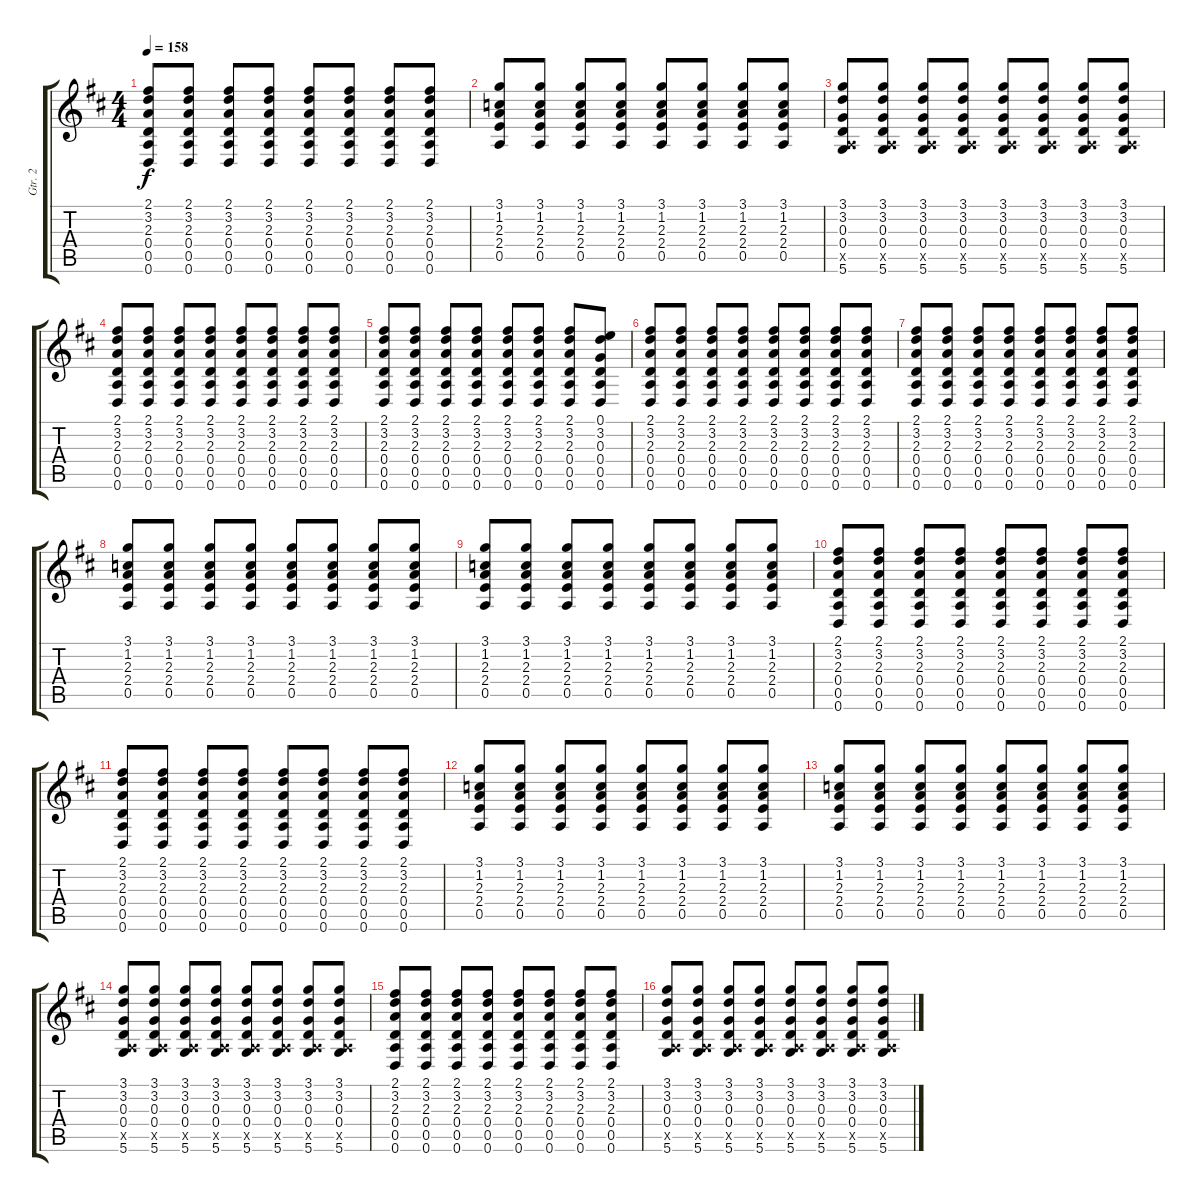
\track ("Gtr. 2" "Gtr. 2") {instrument distortionguitar}
\staff {score tabs}
\tuning (E4 B3 G3 D3 A2 D2) {hide}
\ts (4 4)
\tempo 158
\clef g2
\ks d
(2.1 3.2 2.3 0.4 0.5 0.6).8{dy f} (2.1 3.2 2.3 0.4 0.5 0.6).8 (2.1 3.2 2.3 0.4 0.5 0.6).8 (2.1 3.2 2.3 0.4 0.5 0.6).8 (2.1 3.2 2.3 0.4 0.5 0.6).8 (2.1 3.2 2.3 0.4 0.5 0.6).8 (2.1 3.2 2.3 0.4 0.5 0.6).8 (2.1 3.2 2.3 0.4 0.5 0.6).8 |
(3.1 1.2 2.3 2.4 0.5).8 (3.1 1.2 2.3 2.4 0.5).8 (3.1 1.2 2.3 2.4 0.5).8 (3.1 1.2 2.3 2.4 0.5).8 (3.1 1.2 2.3 2.4 0.5).8 (3.1 1.2 2.3 2.4 0.5).8 (3.1 1.2 2.3 2.4 0.5).8 (3.1 1.2 2.3 2.4 0.5).8 |
(3.1 3.2 0.3 0.4 0.5{x} 5.6).8 (3.1 3.2 0.3 0.4 0.5{x} 5.6).8 (3.1 3.2 0.3 0.4 0.5{x} 5.6).8 (3.1 3.2 0.3 0.4 0.5{x} 5.6).8 (3.1 3.2 0.3 0.4 0.5{x} 5.6).8 (3.1 3.2 0.3 0.4 0.5{x} 5.6).8 (3.1 3.2 0.3 0.4 0.5{x} 5.6).8 (3.1 3.2 0.3 0.4 0.5{x} 5.6).8 |
(2.1 3.2 2.3 0.4 0.5 0.6).8 (2.1 3.2 2.3 0.4 0.5 0.6).8 (2.1 3.2 2.3 0.4 0.5 0.6).8 (2.1 3.2 2.3 0.4 0.5 0.6).8 (2.1 3.2 2.3 0.4 0.5 0.6).8 (2.1 3.2 2.3 0.4 0.5 0.6).8 (2.1 3.2 2.3 0.4 0.5 0.6).8 (2.1 3.2 2.3 0.4 0.5 0.6).8 |
(2.1 3.2 2.3 0.4 0.5 0.6).8 (2.1 3.2 2.3 0.4 0.5 0.6).8 (2.1 3.2 2.3 0.4 0.5 0.6).8 (2.1 3.2 2.3 0.4 0.5 0.6).8 (2.1 3.2 2.3 0.4 0.5 0.6).8 (2.1 3.2 2.3 0.4 0.5 0.6).8 (2.1 3.2 2.3 0.4 0.5 0.6).8 (0.1 3.2 0.3 0.4 0.5 0.6).8 |
(2.1 3.2 2.3 0.4 0.5 0.6).8 (2.1 3.2 2.3 0.4 0.5 0.6).8 (2.1 3.2 2.3 0.4 0.5 0.6).8 (2.1 3.2 2.3 0.4 0.5 0.6).8 (2.1 3.2 2.3 0.4 0.5 0.6).8 (2.1 3.2 2.3 0.4 0.5 0.6).8 (2.1 3.2 2.3 0.4 0.5 0.6).8 (2.1 3.2 2.3 0.4 0.5 0.6).8 |
(2.1 3.2 2.3 0.4 0.5 0.6).8 (2.1 3.2 2.3 0.4 0.5 0.6).8 (2.1 3.2 2.3 0.4 0.5 0.6).8 (2.1 3.2 2.3 0.4 0.5 0.6).8 (2.1 3.2 2.3 0.4 0.5 0.6).8 (2.1 3.2 2.3 0.4 0.5 0.6).8 (2.1 3.2 2.3 0.4 0.5 0.6).8 (2.1 3.2 2.3 0.4 0.5 0.6).8 |
(3.1 1.2 2.3 2.4 0.5).8 (3.1 1.2 2.3 2.4 0.5).8 (3.1 1.2 2.3 2.4 0.5).8 (3.1 1.2 2.3 2.4 0.5).8 (3.1 1.2 2.3 2.4 0.5).8 (3.1 1.2 2.3 2.4 0.5).8 (3.1 1.2 2.3 2.4 0.5).8 (3.1 1.2 2.3 2.4 0.5).8 |
(3.1 1.2 2.3 2.4 0.5).8 (3.1 1.2 2.3 2.4 0.5).8 (3.1 1.2 2.3 2.4 0.5).8 (3.1 1.2 2.3 2.4 0.5).8 (3.1 1.2 2.3 2.4 0.5).8 (3.1 1.2 2.3 2.4 0.5).8 (3.1 1.2 2.3 2.4 0.5).8 (3.1 1.2 2.3 2.4 0.5).8 |
(2.1 3.2 2.3 0.4 0.5 0.6).8 (2.1 3.2 2.3 0.4 0.5 0.6).8 (2.1 3.2 2.3 0.4 0.5 0.6).8 (2.1 3.2 2.3 0.4 0.5 0.6).8 (2.1 3.2 2.3 0.4 0.5 0.6).8 (2.1 3.2 2.3 0.4 0.5 0.6).8 (2.1 3.2 2.3 0.4 0.5 0.6).8 (2.1 3.2 2.3 0.4 0.5 0.6).8 |
(2.1 3.2 2.3 0.4 0.5 0.6).8 (2.1 3.2 2.3 0.4 0.5 0.6).8 (2.1 3.2 2.3 0.4 0.5 0.6).8 (2.1 3.2 2.3 0.4 0.5 0.6).8 (2.1 3.2 2.3 0.4 0.5 0.6).8 (2.1 3.2 2.3 0.4 0.5 0.6).8 (2.1 3.2 2.3 0.4 0.5 0.6).8 (2.1 3.2 2.3 0.4 0.5 0.6).8 |
(3.1 1.2 2.3 2.4 0.5).8 (3.1 1.2 2.3 2.4 0.5).8 (3.1 1.2 2.3 2.4 0.5).8 (3.1 1.2 2.3 2.4 0.5).8 (3.1 1.2 2.3 2.4 0.5).8 (3.1 1.2 2.3 2.4 0.5).8 (3.1 1.2 2.3 2.4 0.5).8 (3.1 1.2 2.3 2.4 0.5).8 |
(3.1 1.2 2.3 2.4 0.5).8 (3.1 1.2 2.3 2.4 0.5).8 (3.1 1.2 2.3 2.4 0.5).8 (3.1 1.2 2.3 2.4 0.5).8 (3.1 1.2 2.3 2.4 0.5).8 (3.1 1.2 2.3 2.4 0.5).8 (3.1 1.2 2.3 2.4 0.5).8 (3.1 1.2 2.3 2.4 0.5).8 |
(3.1 3.2 0.3 0.4 0.5{x} 5.6).8 (3.1 3.2 0.3 0.4 0.5{x} 5.6).8 (3.1 3.2 0.3 0.4 0.5{x} 5.6).8 (3.1 3.2 0.3 0.4 0.5{x} 5.6).8 (3.1 3.2 0.3 0.4 0.5{x} 5.6).8 (3.1 3.2 0.3 0.4 0.5{x} 5.6).8 (3.1 3.2 0.3 0.4 0.5{x} 5.6).8 (3.1 3.2 0.3 0.4 0.5{x} 5.6).8 |
(2.1 3.2 2.3 0.4 0.5 0.6).8 (2.1 3.2 2.3 0.4 0.5 0.6).8 (2.1 3.2 2.3 0.4 0.5 0.6).8 (2.1 3.2 2.3 0.4 0.5 0.6).8 (2.1 3.2 2.3 0.4 0.5 0.6).8 (2.1 3.2 2.3 0.4 0.5 0.6).8 (2.1 3.2 2.3 0.4 0.5 0.6).8 (2.1 3.2 2.3 0.4 0.5 0.6).8 |
(3.1 3.2 0.3 0.4 0.5{x} 5.6).8 (3.1 3.2 0.3 0.4 0.5{x} 5.6).8 (3.1 3.2 0.3 0.4 0.5{x} 5.6).8 (3.1 3.2 0.3 0.4 0.5{x} 5.6).8 (3.1 3.2 0.3 0.4 0.5{x} 5.6).8 (3.1 3.2 0.3 0.4 0.5{x} 5.6).8 (3.1 3.2 0.3 0.4 0.5{x} 5.6).8 (3.1 3.2 0.3 0.4 0.5{x} 5.6).8
